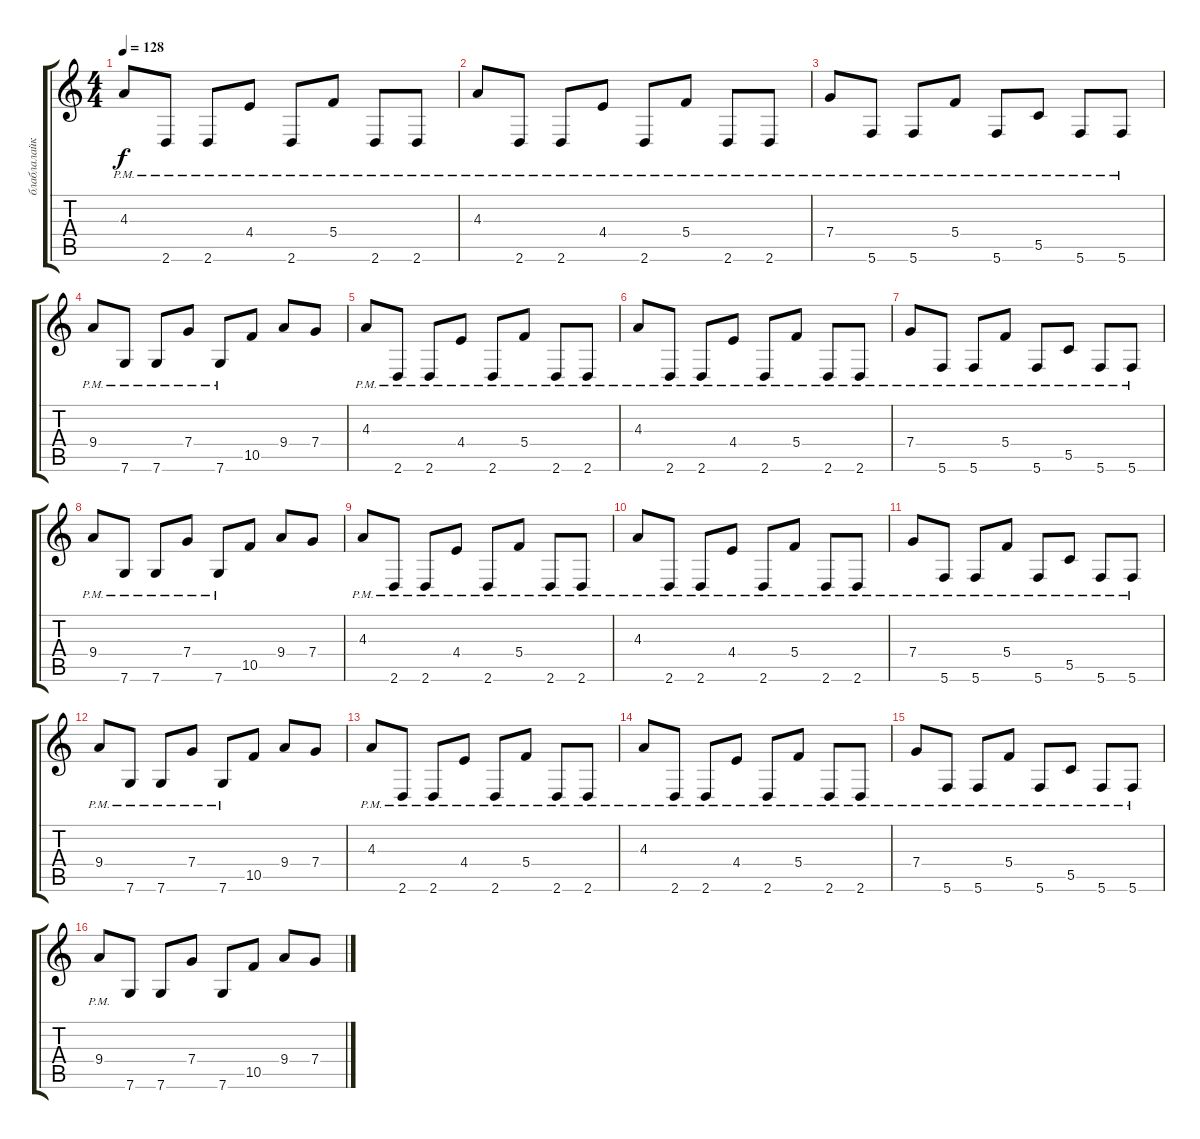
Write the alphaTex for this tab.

\track ("блаблалайка 1" "блаблалайк") {instrument distortionguitar}
\staff {score tabs}
\tuning (D4 A3 F3 C3 G2 C2) {hide}
\ts (4 4)
\tempo 128
\clef g2
\ks c
4.3{pm}.8{dy f} 2.6{pm}.8 2.6{pm}.8 4.4{pm}.8 2.6{pm}.8 5.4{pm}.8 2.6{pm}.8 2.6{pm}.8 |
4.3{pm}.8 2.6{pm}.8 2.6{pm}.8 4.4{pm}.8 2.6{pm}.8 5.4{pm}.8 2.6{pm}.8 2.6{pm}.8 |
7.4{pm}.8 5.6{pm}.8 5.6{pm}.8 5.4{pm}.8 5.6{pm}.8 5.5{pm}.8 5.6{pm}.8 5.6{pm}.8 |
9.4{pm}.8 7.6{pm}.8 7.6{pm}.8 7.4{pm}.8 7.6{pm}.8 10.5.8 9.4.8 7.4.8 |
4.3{pm}.8 2.6{pm}.8 2.6{pm}.8 4.4{pm}.8 2.6{pm}.8 5.4{pm}.8 2.6{pm}.8 2.6{pm}.8 |
4.3{pm}.8 2.6{pm}.8 2.6{pm}.8 4.4{pm}.8 2.6{pm}.8 5.4{pm}.8 2.6{pm}.8 2.6{pm}.8 |
7.4{pm}.8 5.6{pm}.8 5.6{pm}.8 5.4{pm}.8 5.6{pm}.8 5.5{pm}.8 5.6{pm}.8 5.6{pm}.8 |
9.4{pm}.8 7.6{pm}.8 7.6{pm}.8 7.4{pm}.8 7.6{pm}.8 10.5.8 9.4.8 7.4.8 |
4.3{pm}.8 2.6{pm}.8 2.6{pm}.8 4.4{pm}.8 2.6{pm}.8 5.4{pm}.8 2.6{pm}.8 2.6{pm}.8 |
4.3{pm}.8 2.6{pm}.8 2.6{pm}.8 4.4{pm}.8 2.6{pm}.8 5.4{pm}.8 2.6{pm}.8 2.6{pm}.8 |
7.4{pm}.8 5.6{pm}.8 5.6{pm}.8 5.4{pm}.8 5.6{pm}.8 5.5{pm}.8 5.6{pm}.8 5.6{pm}.8 |
9.4{pm}.8 7.6{pm}.8 7.6{pm}.8 7.4{pm}.8 7.6{pm}.8 10.5.8 9.4.8 7.4.8 |
4.3{pm}.8 2.6{pm}.8 2.6{pm}.8 4.4{pm}.8 2.6{pm}.8 5.4{pm}.8 2.6{pm}.8 2.6{pm}.8 |
4.3{pm}.8 2.6{pm}.8 2.6{pm}.8 4.4{pm}.8 2.6{pm}.8 5.4{pm}.8 2.6{pm}.8 2.6{pm}.8 |
7.4{pm}.8 5.6{pm}.8 5.6{pm}.8 5.4{pm}.8 5.6{pm}.8 5.5{pm}.8 5.6{pm}.8 5.6{pm}.8 |
9.4{pm}.8 7.6.8 7.6.8 7.4.8 7.6.8 10.5.8 9.4.8 7.4.8
